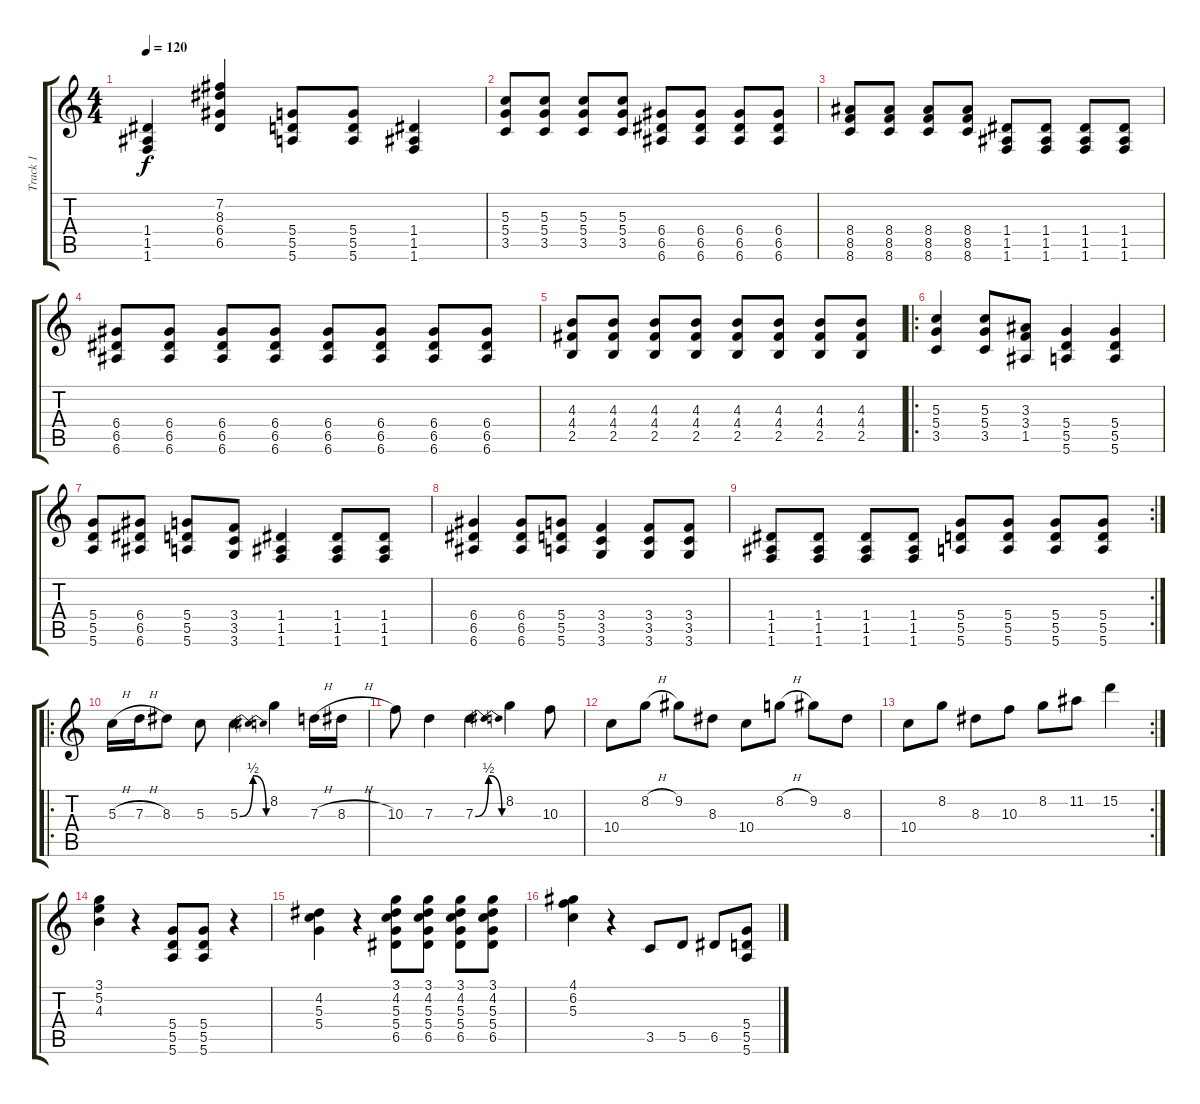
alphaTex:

\track ("Track 1" "Track 1") {instrument distortionguitar}
\staff {score tabs}
\tuning (E4 B3 G3 D3 A2 E2) {hide}
\ts (4 4)
\tempo 120
\clef g2
\ks c
(1.4 1.5 1.6).4{dy f} (7.2 8.3 6.4 6.5).4 (5.4 5.5 5.6).8 (5.4 5.5 5.6).8 (1.4 1.5 1.6).4 |
(5.3 5.4 3.5).8 (5.3 5.4 3.5).8 (5.3 5.4 3.5).8 (5.3 5.4 3.5).8 (6.4 6.5 6.6).8 (6.4 6.5 6.6).8 (6.4 6.5 6.6).8 (6.4 6.5 6.6).8 |
(8.4 8.5 8.6).8 (8.4 8.5 8.6).8 (8.4 8.5 8.6).8 (8.4 8.5 8.6).8 (1.4 1.5 1.6).8 (1.4 1.5 1.6).8 (1.4 1.5 1.6).8 (1.4 1.5 1.6).8 |
(6.4 6.5 6.6).8 (6.4 6.5 6.6).8 (6.4 6.5 6.6).8 (6.4 6.5 6.6).8 (6.4 6.5 6.6).8 (6.4 6.5 6.6).8 (6.4 6.5 6.6).8 (6.4 6.5 6.6).8 |
(4.3 4.4 2.5).8 (4.3 4.4 2.5).8 (4.3 4.4 2.5).8 (4.3 4.4 2.5).8 (4.3 4.4 2.5).8 (4.3 4.4 2.5).8 (4.3 4.4 2.5).8 (4.3 4.4 2.5).8 |
\ro
(5.3 5.4 3.5).4 (5.3 5.4 3.5).8 (3.3 3.4 1.5).8 (5.4 5.5 5.6).4 (5.4 5.5 5.6).4 |
(5.4 5.5 5.6).8 (6.4 6.5 6.6).8 (5.4 5.5 5.6).8 (3.4 3.5 3.6).8 (1.4 1.5 1.6).4 (1.4 1.5 1.6).8 (1.4 1.5 1.6).8 |
(6.4 6.5 6.6).4 (6.4 6.5 6.6).8 (5.4 5.5 5.6).8 (3.4 3.5 3.6).4 (3.4 3.5 3.6).8 (3.4 3.5 3.6).8 |
\rc 2
(1.4 1.5 1.6).8 (1.4 1.5 1.6).8 (1.4 1.5 1.6).8 (1.4 1.5 1.6).8 (5.4 5.5 5.6).8 (5.4 5.5 5.6).8 (5.4 5.5 5.6).8 (5.4 5.5 5.6).8 |
\ro
5.3{h}.16 7.3{h}.16 8.3.8 5.3.8 5.3{be (bendrelease 0 0 30 2 30 2 60 0)}.4 8.2.4 7.3{h}.16 8.3{h}.16 |
10.3.8 7.3.4 7.3{be (bendrelease 0 0 30 2 30 2 60 0)}.4 8.2.4 10.3.8 |
10.4.8 8.2{h}.8 9.2.8 8.3.8 10.4.8 8.2{h}.8 9.2.8 8.3.8 |
\rc 2
10.4.8 8.2.8 8.3.8 10.3.8 8.2.8 11.2.8 15.2.4 |
(3.1 5.2 4.3).4 r.4 (5.4 5.5 5.6).8 (5.4 5.5 5.6).8 r.4 |
(4.2 5.3 5.4).4 r.4 (3.1 4.2 5.3 5.4 6.5).8 (3.1 4.2 5.3 5.4 6.5).8 (3.1 4.2 5.3 5.4 6.5).8 (3.1 4.2 5.3 5.4 6.5).8 |
(4.1 6.2 5.3).4 r.4 3.5.8 5.5.8 6.5.8 (5.4 5.5 5.6).8
